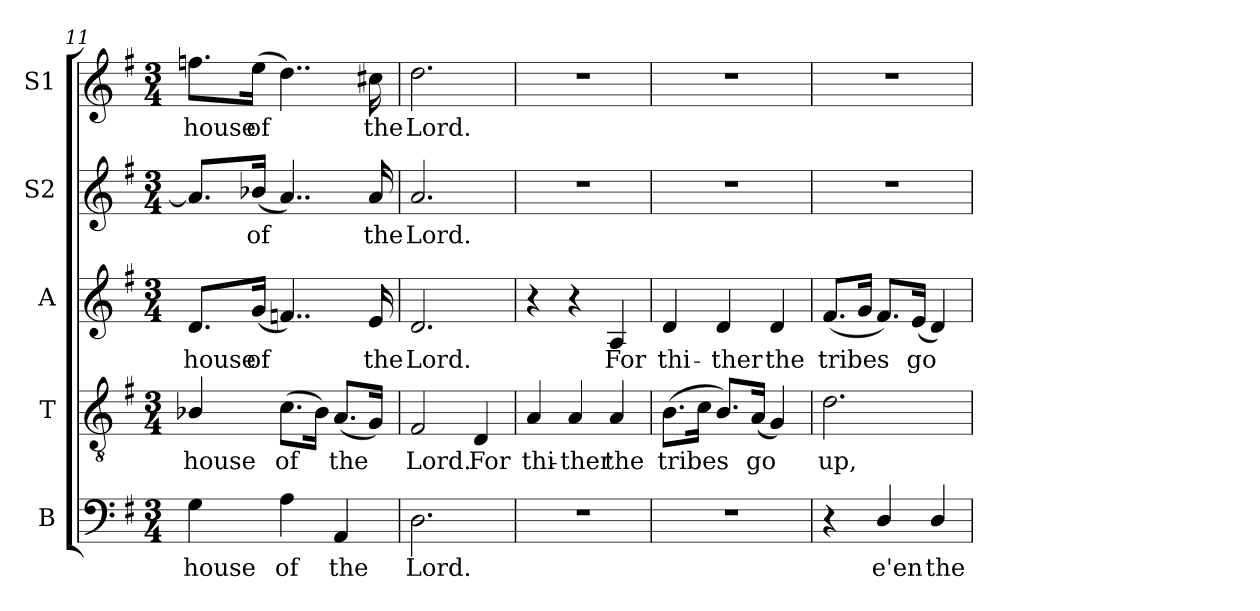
**kern	**text	**kern	**text	**kern	**text	**kern	**text	**kern	**text
*part5	*part5	*part4	*part4	*part3	*part3	*part2	*part2	*part1	*part1
*staff5	*staff5	*staff4	*staff4	*staff3	*staff3	*staff2	*staff2	*staff1	*staff1
*I"B	*	*I"T	*	*I"A	*	*I"S2	*	*I"S1	*
*I'B.	*	*I'T.	*	*I'A.	*	*I'S.	*	*I'S.	*
!!LO:PB:g=z
*clefF4	*	*clefGv2	*	*clefG2	*	*clefG2	*	*clefG2	*
*	*	*ITrd7c12	*	*	*	*	*	*	*
*k[f#]	*	*k[f#]	*	*k[f#]	*	*k[f#]	*	*k[f#]	*
*G:	*	*G:	*	*G:	*	*G:	*	*G:	*
*M3/4	*	*M3/4	*	*M3/4	*	*M3/4	*	*M3/4	*
=11	=11	=11	=11	=11	=11	=11	=11	=11	=11
!	!LO:LY:b:color=#000000	!	!	!	!	!	!	!	!
!	!	!	!LO:LY:b:color=#000000	!	!	!	!	!	!
!	!	!	!	!	!LO:LY:b:color=#000000	!	!	!	!
!	!	!	!	!	!	!	!	!	!LO:LY:b:color=#000000
4Gi\	house	4BB-Xi/	house	8.di/L	house	8.ai/L]	.	8.ffni\L	house
!	!	!	!	!	!LO:LY:b:color=#000000	!	!	!	!
!	!	!	!	!	!	!	!LO:LY:b:color=#000000	!	!
!	!	!	!	!	!	!	!	!	!LO:LY:b:color=#000000
.	.	.	.	(16gi/Jk	of	(16b-Xi/Jk	of	(16eei\Jk	of
!	!LO:LY:b:color=#000000	!	!	!	!	!	!	!	!
!	!	!	!LO:LY:b:color=#000000	!	!	!	!	!	!
4Ai\	of	(8.Ci\L	of	4..fni/)	.	4..ai/)	.	4..ddi\)	.
.	.	16BB-i\Jk)	.	.	.	.	.	.	.
!	!LO:LY:b:color=#000000	!	!	!	!	!	!	!	!
!	!	!	!LO:LY:b:color=#000000	!	!	!	!	!	!
4AAi/	the	(8.AAi/L	the	.	.	.	.	.	.
!	!	!	!	!	!LO:LY:b:color=#000000	!	!	!	!
!	!	!	!	!	!	!	!LO:LY:b:color=#000000	!	!
!	!	!	!	!	!	!	!	!	!LO:LY:b:color=#000000
.	.	16GGi/Jk)	.	16ei/	the	16ai/	the	16cc#Xi\	the
=12	=12	=12	=12	=12	=12	=12	=12	=12	=12
!	!LO:LY:b:color=#000000	!	!	!	!	!	!	!	!
!	!	!	!LO:LY:b:color=#000000	!	!	!	!	!	!
!	!	!	!	!	!LO:LY:b:color=#000000	!	!	!	!
!	!	!	!	!	!	!	!LO:LY:b:color=#000000	!	!
!	!	!	!	!	!	!	!	!	!LO:LY:b:color=#000000
2.Di\	Lord.	2FF#i/	Lord.	2.di/	Lord.	2.ai/	Lord.	2.ddi\	Lord.
!	!	!	!LO:LY:b:color=#000000	!	!	!	!	!	!
.	.	4DDi/	For	.	.	.	.	.	.
=13	=13	=13	=13	=13	=13	=13	=13	=13	=13
!LO:N:vis=1	!	!	!	!	!	!	!	!	!
!	!	!	!LO:LY:b:color=#000000	!	!	!LO:N:vis=1	!	!LO:N:vis=1	!
2.r	.	4AAi/	thi-	4r	.	2.r	.	2.r	.
!	!	!	!LO:LY:b:color=#000000	!	!	!	!	!	!
.	.	4AAi/	-ther	4r	.	.	.	.	.
!	!	!	!LO:LY:b:color=#000000	!	!	!	!	!	!
!	!	!	!	!	!LO:LY:b:color=#000000	!	!	!	!
.	.	4AAi/	the	4Ai/	For	.	.	.	.
=14	=14	=14	=14	=14	=14	=14	=14	=14	=14
!LO:N:vis=1	!	!	!	!	!	!	!	!	!
!	!	!	!LO:LY:b:color=#000000	!	!	!	!	!	!
!	!	!	!	!	!LO:LY:b:color=#000000	!LO:N:vis=1	!	!LO:N:vis=1	!
2.r	.	(8.BBi\L	tribes	4di/	thi-	2.r	.	2.r	.
.	.	16Ci\Jk	.	.	.	.	.	.	.
!	!	!	!	!	!LO:LY:b:color=#000000	!	!	!	!
.	.	8.BBi/L)	.	4di/	-ther	.	.	.	.
!	!	!	!LO:LY:b:color=#000000	!	!	!	!	!	!
.	.	(16AAi/Jk	go	.	.	.	.	.	.
!	!	!	!	!	!LO:LY:b:color=#000000	!	!	!	!
.	.	4GGi/)	.	4di/	the	.	.	.	.
=15	=15	=15	=15	=15	=15	=15	=15	=15	=15
!	!	!	!LO:LY:b:color=#000000	!	!	!	!	!	!
!	!	!	!	!	!LO:LY:b:color=#000000	!LO:N:vis=1	!	!LO:N:vis=1	!
4r	.	2.Di\	up,	(8.f#i/L	tribes	2.r	.	2.r	.
.	.	.	.	16gi/Jk	.	.	.	.	.
!	!LO:LY:b:color=#000000	!	!	!	!	!	!	!	!
4Di/	e'en	.	.	8.f#i/L)	.	.	.	.	.
!	!	!	!	!	!LO:LY:b:color=#000000	!	!	!	!
.	.	.	.	(16ei/Jk	go	.	.	.	.
!	!LO:LY:b:color=#000000	!	!	!	!	!	!	!	!
4Di/	the	.	.	4di/)	.	.	.	.	.
=	=	=	=	=	=	=	=	=	=
*-	*-	*-	*-	*-	*-	*-	*-	*-	*-
